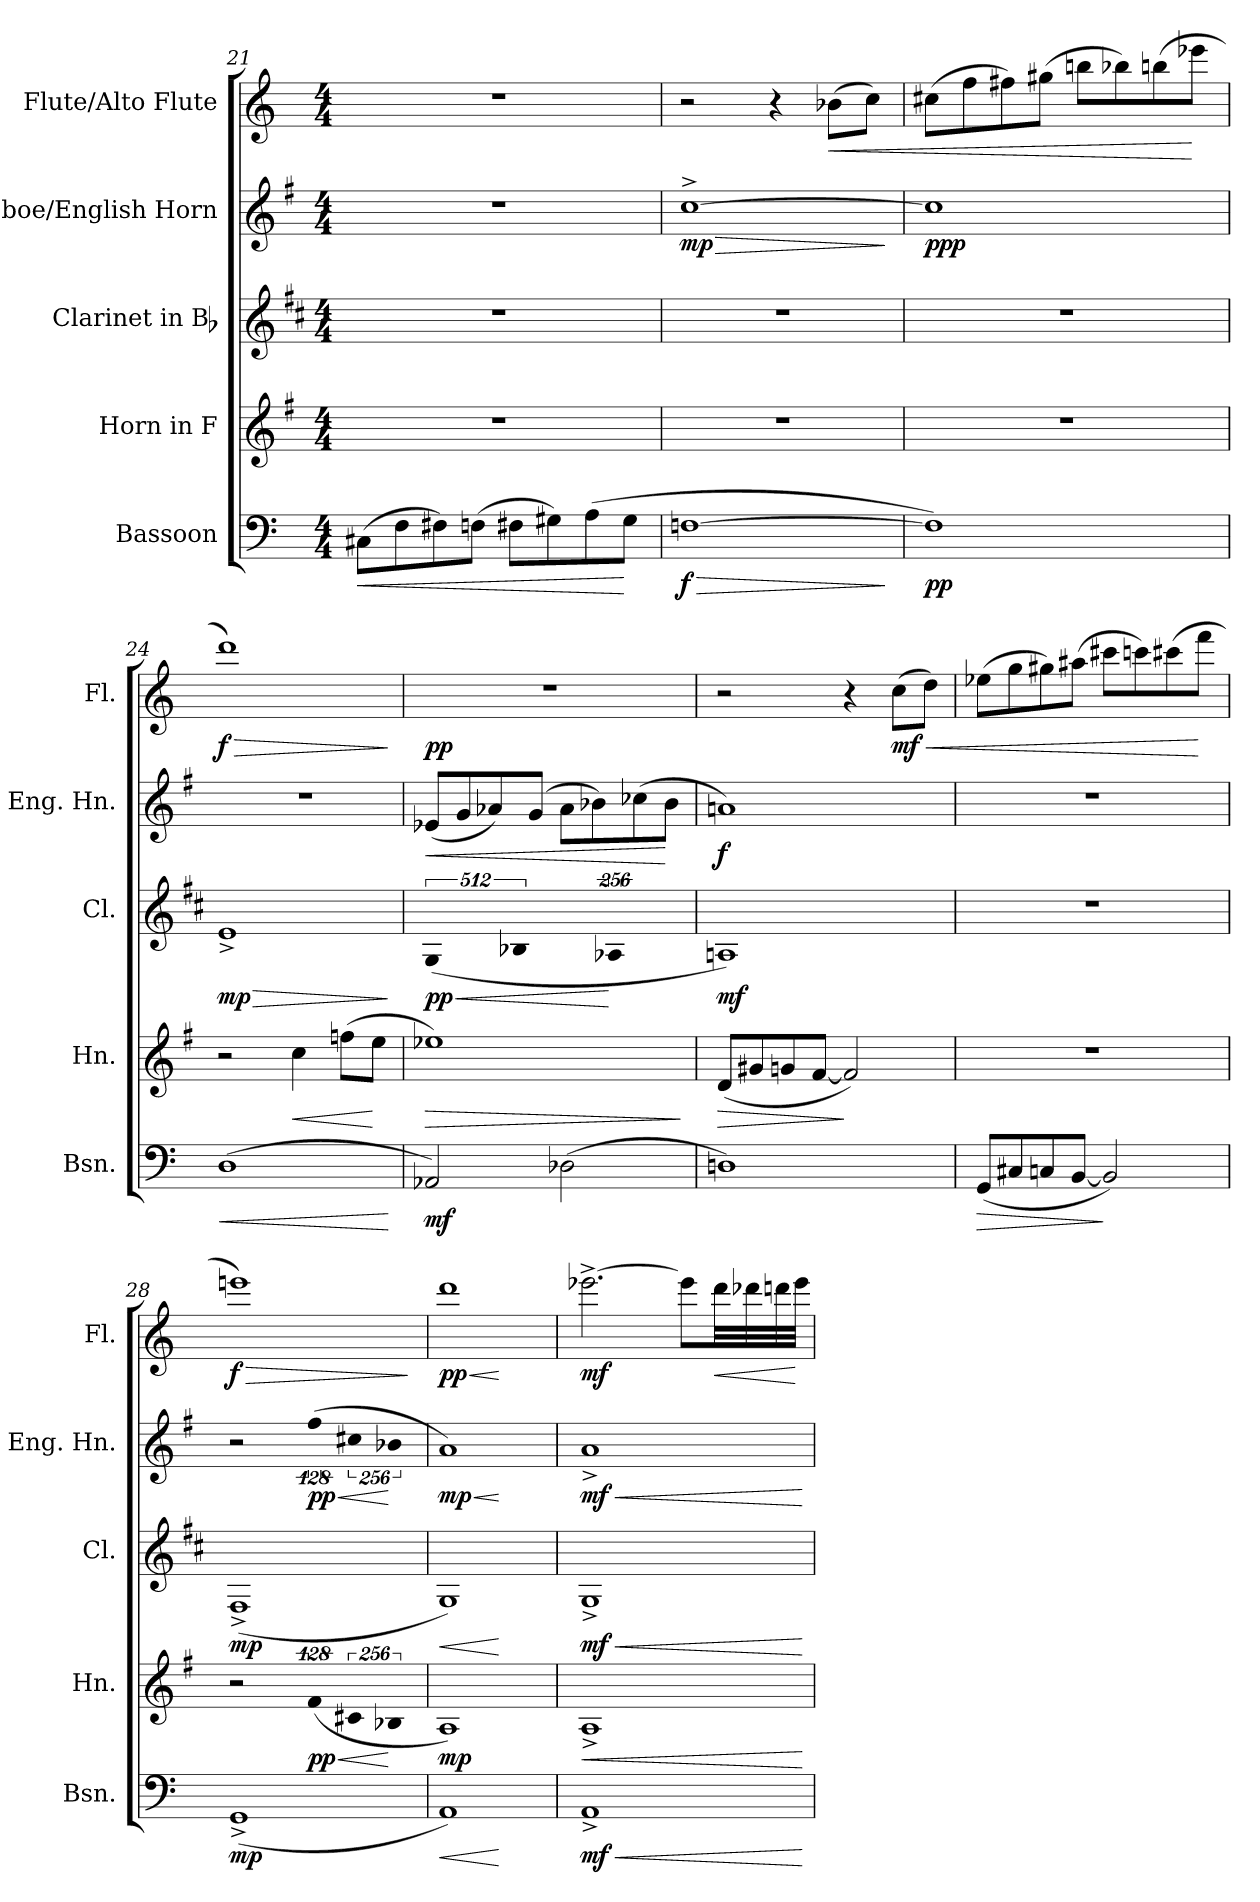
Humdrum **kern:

**kern	**dynam	**kern	**dynam	**kern	**dynam	**kern	**dynam	**kern	**dynam
*part5	*part5	*part4	*part4	*part3	*part3	*part2	*part2	*part1	*part1
*staff5	*staff5	*staff4	*staff4	*staff3	*staff3	*staff2	*staff2	*staff1	*staff1
*I"Bassoon	*	*I"Horn in F	*	*I"Clarinet in Bb	*	*I"Oboe/English Horn	*	*I"Flute/Alto Flute	*
*I'Bsn.	*	*I'Hn.	*	*I'Cl.	*	*I'Eng. Hn.	*	*I'Fl.	*
*clefF4	*	*clefG2	*	*clefG2	*	*clefG2	*	*clefG2	*
*	*	*ITrd4c7	*	*ITrd1c2	*	*ITrd4c7	*	*	*
*k[]	*	*k[]	*	*k[]	*	*k[]	*	*k[]	*
*C:	*	*C:	*	*C:	*	*C:	*	*C:	*
*M4/4	*	*M4/4	*	*M4/4	*	*M4/4	*	*M4/4	*
=21	=21	=21	=21	=21	=21	=21	=21	=21	=21
!	!LO:HP:b	!	!	!	!	!	!	!	!
(8C#Xi\L	<	1r	.	1r	.	1r	.	1r	.
8Fi\	.	.	.	.	.	.	.	.	.
8F#Xi\)	.	.	.	.	.	.	.	.	.
(8Fni\J	.	.	.	.	.	.	.	.	.
8F#Xi\L	.	.	.	.	.	.	.	.	.
8G#Xi\)	.	.	.	.	.	.	.	.	.
(8Ai\	.	.	.	.	.	.	.	.	.
8G#i\J	[	.	.	.	.	.	.	.	.
=22	=22	=22	=22	=22	=22	=22	=22	=22	=22
!	!LO:HP:b	!	!	!	!	!	!LO:HP:b	!	!
[>1Fni	> f	1r	.	1r	.	[>1f^i	> mp	2r	.
.	.	.	.	.	.	.	.	4r	.
!	!	!	!	!	!	!	!	!	!LO:HP:b
.	.	.	.	.	.	.	.	(8b-Xi\L	<
.	.	.	.	.	.	.	.	8cci\J)	.
.	]	.	.	.	.	.	]	.	.
!!LO:PB:g=z
=23	=23	=23	=23	=23	=23	=23	=23	=23	=23
1Fi])	pp	1r	.	1r	.	1fi]	ppp	(8cc#Xi\L	.
.	.	.	.	.	.	.	.	8ffi\	.
.	.	.	.	.	.	.	.	8ff#Xi\)	.
.	.	.	.	.	.	.	.	(8gg#Xi\J	.
.	.	.	.	.	.	.	.	8bbni\L	.
.	.	.	.	.	.	.	.	8bb-Xi\)	.
.	.	.	.	.	.	.	.	(8bbni\	.
.	.	.	.	.	.	.	.	8eee-Xi\J	[
=24	=24	=24	=24	=24	=24	=24	=24	=24	=24
!	!LO:HP:b	!	!	!	!LO:HP:b	!	!	!	!LO:HP:b
(1Di	<	2r	.	1d^i	> mp	1r	.	1dddi)	> f
!	!	!	!LO:HP:b	!	!	!	!	!	!
.	.	4fi\	<	.	.	.	.	.	.
.	.	(8b-Xi\L	.	.	.	.	.	.	.
.	.	8ai\J	[	.	.	.	.	.	.
.	[	.	.	.	]	.	.	.	]
=25	=25	=25	=25	=25	=25	=25	=25	=25	=25
!	!	!	!LO:HP:b	!LO:N:vis=2	!LO:HP:b	!	!LO:HP:b	!	!
2AA-Xi/)	mf	1a-Xi)	>	(1024%341Fi/	< pp	(8A-Xi/L	<	1r	pp
.	.	.	.	.	.	8ci/	.	.	.
.	.	.	.	.	.	8d-Xi/)	.	.	.
!	!	!	!	!LO:N:vis=2	!	!	!	!	!
.	.	.	.	1024%341A-Xi/	.	.	.	.	.
.	.	.	.	.	.	(8ci/J	.	.	.
(2D-Xi\	.	.	.	.	.	8d-i\L	.	.	.
.	.	.	.	.	.	8e-Xi\)	.	.	.
!	!	!	!	!LO:N:vis=2	!	!	!	!	!
.	.	.	.	512%171G-Xi/	[	.	.	.	.
.	.	.	.	.	.	(8f-Xi\	.	.	.
.	.	.	.	.	.	8e-i\J	[	.	.
.	.	.	]	.	.	.	.	.	.
=26	=26	=26	=26	=26	=26	=26	=26	=26	=26
!	!	!	!LO:HP:b	!	!	!	!	!	!
1Dni)	.	(8Gi/L	>	1Gni)	mf	1dni)	f	2r	.
.	.	8c#Xi/	.	.	.	.	.	.	.
.	.	8cni/	.	.	.	.	.	.	.
.	.	[<8Bi/J	.	.	.	.	.	.	.
.	.	2Bi/])	]	.	.	.	.	4r	.
!	!	!	!	!	!	!	!	!	!LO:HP:b
.	.	.	.	.	.	.	.	(8cci\L	< mf
.	.	.	.	.	.	.	.	8ddi\J)	.
!!LO:LB:g=z
=27	=27	=27	=27	=27	=27	=27	=27	=27	=27
!	!LO:HP:b	!	!	!	!	!	!	!	!
(8GGi/L	>	1r	.	1r	.	1r	.	(8ee-Xi\L	.
8C#Xi/	.	.	.	.	.	.	.	8ggi\	.
8Cni/	.	.	.	.	.	.	.	8gg#Xi\)	.
[<8BBi/J	.	.	.	.	.	.	.	(8aa#Xi\J	.
2BBi/])	]	.	.	.	.	.	.	8ccc#Xi\L	.
.	.	.	.	.	.	.	.	8cccni\)	.
.	.	.	.	.	.	.	.	(8ccc#Xi\	.
.	.	.	.	.	.	.	.	8fffi\J	[
=28	=28	=28	=28	=28	=28	=28	=28	=28	=28
!	!	!	!	!	!	!	!	!	!LO:HP:b
(1GG^i	mp	2r	.	(1E^i	mp	2r	.	1eeeni)	> f
!	!	!LO:N:vis=4	!LO:HP:b	!	!	!LO:N:vis=4	!LO:HP:b	!	!
.	.	(512%85Bi/	< pp	.	.	(512%85bi\	< pp	.	.
!	!	!LO:N:vis=4	!	!	!	!LO:N:vis=4	!	!	!
.	.	1024%171F#Xi/	.	.	.	1024%171f#Xi\	.	.	.
!	!	!LO:N:vis=4	!	!	!	!LO:N:vis=4	!	!	!
.	.	1024%171E-Xi/	[	.	.	1024%171e-Xi\	[	.	.
.	.	.	.	.	.	.	.	.	]
=29	=29	=29	=29	=29	=29	=29	=29	=29	=29
!	!LO:HP:b	!	!	!	!LO:HP:b	!	!LO:HP:b	!	!LO:HP:b
1AAi)	<	1Di)	mp	1Fi)	<	1di)	< mp	1dddi	< pp
.	[	.	.	.	[	.	[	.	[
=30	=30	=30	=30	=30	=30	=30	=30	=30	=30
*	*	*	*	*	*	*	*	*MM100	*
!	!LO:HP:b	!	!LO:HP:b	!	!LO:HP:b	!	!LO:HP:b	!	!
1AA^i	< mf	1D^i	<	1F^i	< mf	1d^i	< mf	[>2.eee-X^i\	mf
.	.	.	.	.	.	.	.	8eee-i\L]	.
!	!	!	!	!	!	!	!	!	!LO:HP:b
.	.	.	.	.	.	.	.	32dddi\LL	<
.	.	.	.	.	.	.	.	32ddd-Xi\	.
.	.	.	.	.	.	.	.	32dddni\	.
.	.	.	.	.	.	.	.	32eee-i\JJJ	[
.	[	.	[	.	[	.	[	.	.
=	=	=	=	=	=	=	=	=	=
*-	*-	*-	*-	*-	*-	*-	*-	*-	*-
